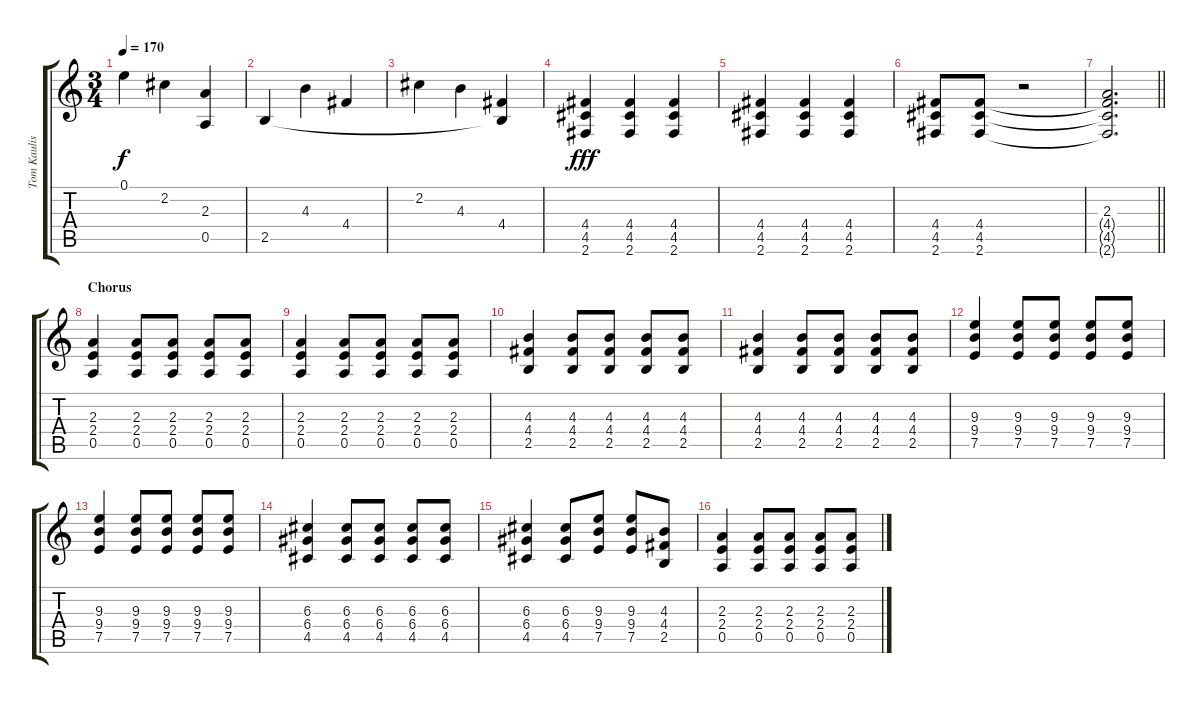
\track ("Tom Kaulist [ guitare ]" "Tom Kaulis") {instrument electricguitarmuted}
\staff {score tabs}
\tuning (E4 B3 G3 D3 A2 E2) {hide}
\ts (3 4)
\tempo 170
\clef g2
\ks c
0.1.4{dy f} 2.2.4 (2.3 0.5{t}).4 |
2.5.4 4.3.4 4.4.4 |
2.2.4 4.3.4 (4.4 2.5{t}).4 |
(4.4 4.5 2.6).4{dy fff volume 16} (4.4 4.5 2.6).4 (4.4 4.5 2.6).4 |
(4.4 4.5 2.6).4 (4.4 4.5 2.6).4 (4.4 4.5 2.6).4 |
(4.4 4.5 2.6).8 (4.4 4.5 2.6).8 r.2 |
\barLineRight lightlight
(2.3 4.4{t} 4.5{t} 2.6{t}).2{d} |
\section ("" "Chorus")
(2.3 2.4 0.5).4 (2.3 2.4 0.5).8 (2.3 2.4 0.5).8 (2.3 2.4 0.5).8 (2.3 2.4 0.5).8 |
(2.3 2.4 0.5).4 (2.3 2.4 0.5).8 (2.3 2.4 0.5).8 (2.3 2.4 0.5).8 (2.3 2.4 0.5).8 |
(4.3 4.4 2.5).4 (4.3 4.4 2.5).8 (4.3 4.4 2.5).8 (4.3 4.4 2.5).8 (4.3 4.4 2.5).8 |
(4.3 4.4 2.5).4 (4.3 4.4 2.5).8 (4.3 4.4 2.5).8 (4.3 4.4 2.5).8 (4.3 4.4 2.5).8 |
(9.3 9.4 7.5).4 (9.3 9.4 7.5).8 (9.3 9.4 7.5).8 (9.3 9.4 7.5).8 (9.3 9.4 7.5).8 |
(9.3 9.4 7.5).4 (9.3 9.4 7.5).8 (9.3 9.4 7.5).8 (9.3 9.4 7.5).8 (9.3 9.4 7.5).8 |
(6.3 6.4 4.5).4 (6.3 6.4 4.5).8 (6.3 6.4 4.5).8 (6.3 6.4 4.5).8 (6.3 6.4 4.5).8 |
(6.3 6.4 4.5).4 (6.3 6.4 4.5).8 (9.3 9.4 7.5).8 (9.3 9.4 7.5).8 (4.3 4.4 2.5).8 |
(2.3 2.4 0.5).4 (2.3 2.4 0.5).8 (2.3 2.4 0.5).8 (2.3 2.4 0.5).8 (2.3 2.4 0.5).8
